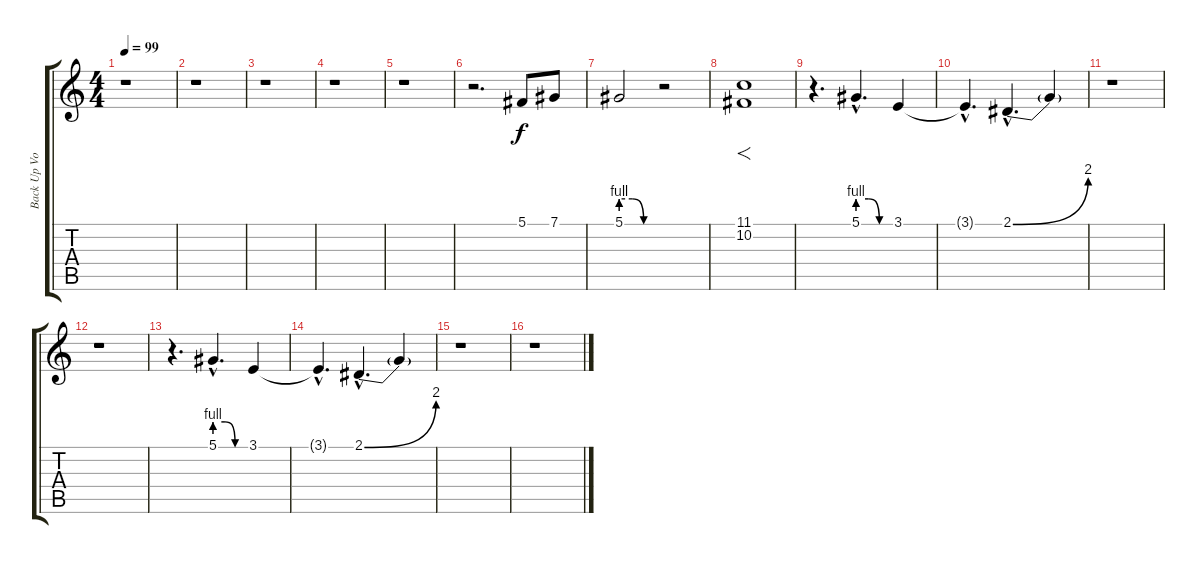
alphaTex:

\track ("Back Up Vocals" "Back Up Vo") {instrument voiceoohs}
\staff {score tabs}
\tuning (Db4 Ab3 E3 B2 Gb2 Db2) {hide}
\ts (4 4)
\tempo 99
\clef g2
\ks c
r.1{dy f} |
r.1 |
r.1 |
r.1 |
r.1 |
r.2{d} 5.1.8 7.1.8 |
5.1{be (custom 0 4 20 4 40 0 60 0)}.2 r.2 |
(11.1 10.2).1{f} |
r.4{d} 5.1{be (custom 0 4 20 4 40 0 60 0) hac}.4{d} 3.1.4 |
3.1{hac t}.4{d} 2.1{be (bend 0 0 60 8) hac}.4{d} 2.1{t}.4 |
r.1 |
r.1 |
r.4{d} 5.1{be (custom 0 4 20 4 40 0 60 0) hac}.4{d} 3.1.4 |
3.1{hac t}.4{d} 2.1{be (bend 0 0 60 8) hac}.4{d} 2.1{t}.4 |
r.1 |
r.1
